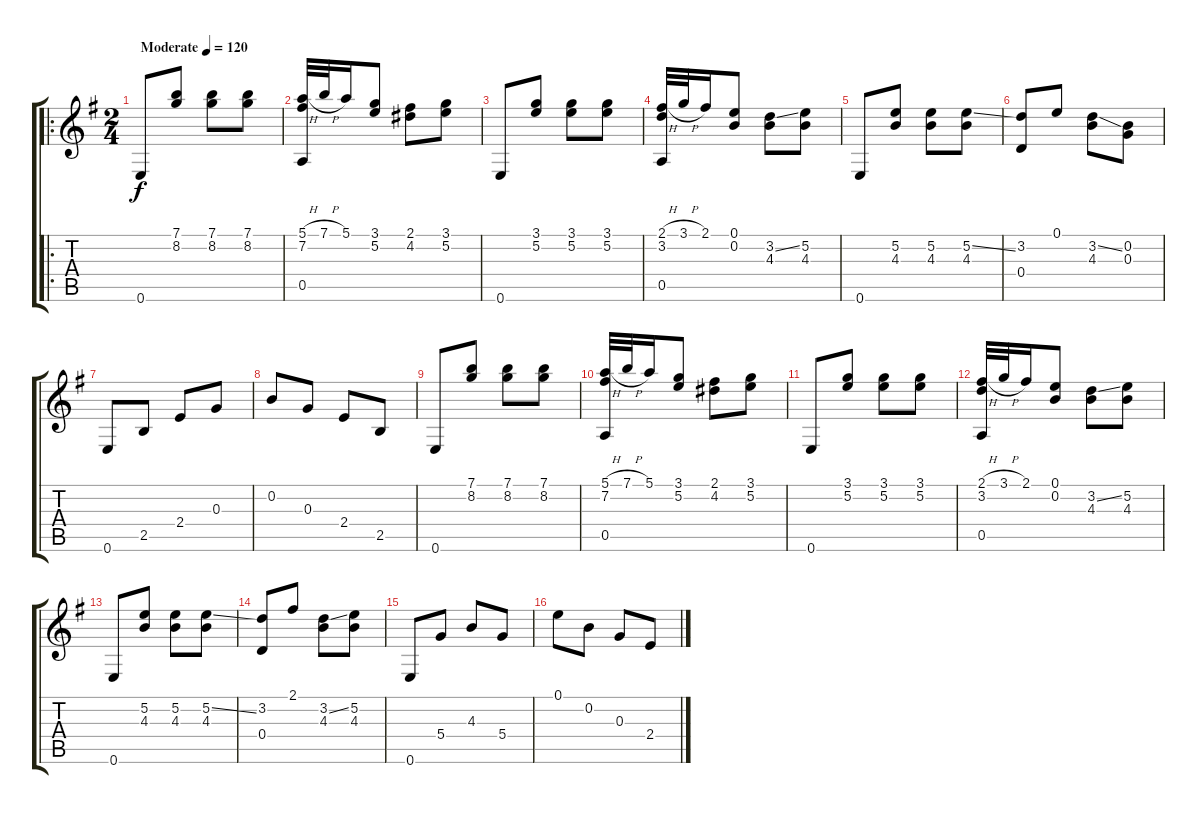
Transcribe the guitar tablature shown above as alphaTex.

\track "" {instrument acousticguitarsteel}
\staff {score tabs}
\tuning (E4 B3 G3 D3 A2 E2) {hide}
\ro
\ts (2 4)
\tempo (120 "Moderate")
\clef g2
\ks g
0.6.8{dy f instrument acousticguitarsteel} (7.1 8.2).8{txt ""} (7.1 8.2).8 (7.1 8.2).8 |
(5.1{h} 7.2 0.5).32{txt ""} 7.1{h}.32{txt ""} 5.1.16 (3.1 5.2).8 (2.1 4.2).8 (3.1 5.2).8 |
0.6.8 (3.1 5.2).8 (3.1 5.2).8 (3.1 5.2).8 |
(2.1{h} 3.2 0.5).32{txt ""} 3.1{h}.32{txt ""} 2.1.16 (0.1 0.2).8 (3.2{ss} 4.3).8{txt ""} (5.2 4.3).8{txt ""} |
0.6.8{txt ""} (5.2 4.3).8 (5.2 4.3).8 (5.2{ss} 4.3).8 |
(3.2 0.4).8 0.1.8 (3.2{ss} 4.3).8 (0.2 0.3).8 |
0.6.8 2.5.8 2.4.8 0.3.8 |
0.2.8 0.3.8 2.4.8 2.5.8 |
0.6.8 (7.1 8.2).8{txt ""} (7.1 8.2).8 (7.1 8.2).8 |
(5.1{h} 7.2 0.5).32{txt ""} 7.1{h}.32{txt ""} 5.1.16 (3.1 5.2).8 (2.1 4.2).8 (3.1 5.2).8 |
0.6.8 (3.1 5.2).8 (3.1 5.2).8 (3.1 5.2).8 |
(2.1{h} 3.2 0.5).32{txt ""} 3.1{h}.32{txt ""} 2.1.16 (0.1 0.2).8 (3.2{ss} 4.3).8{txt ""} (5.2 4.3).8{txt ""} |
0.6.8 (5.2 4.3).8 (5.2 4.3).8 (5.2{ss} 4.3).8 |
(3.2 0.4).8{txt ""} 2.1.8 (3.2{ss} 4.3).8 (5.2 4.3).8 |
0.6.8 5.4.8{txt ""} 4.3.8 5.4.8 |
0.1.8 0.2.8 0.3.8 2.4.8
